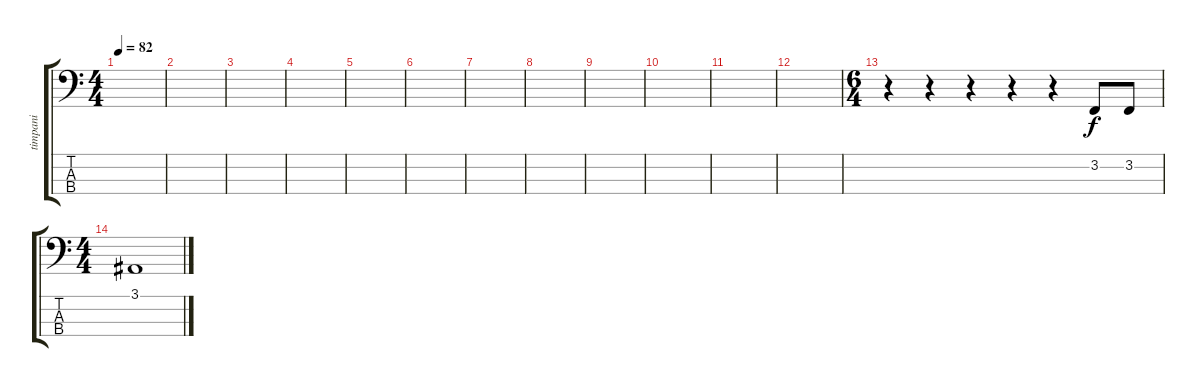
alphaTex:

\track ("timpani" "timpani") {instrument timpani}
\staff {score tabs}
\tuning (G2 D2 A1 E1) {hide}
\ts (4 4)
\tempo 82
\clef f4
\ks c
|
|
|
|
|
|
|
|
|
|
|
|
\ts (6 4)
r.4 r.4 r.4 r.4 r.4 3.2.8 3.2.8 |
\ts (4 4)
3.1.1
